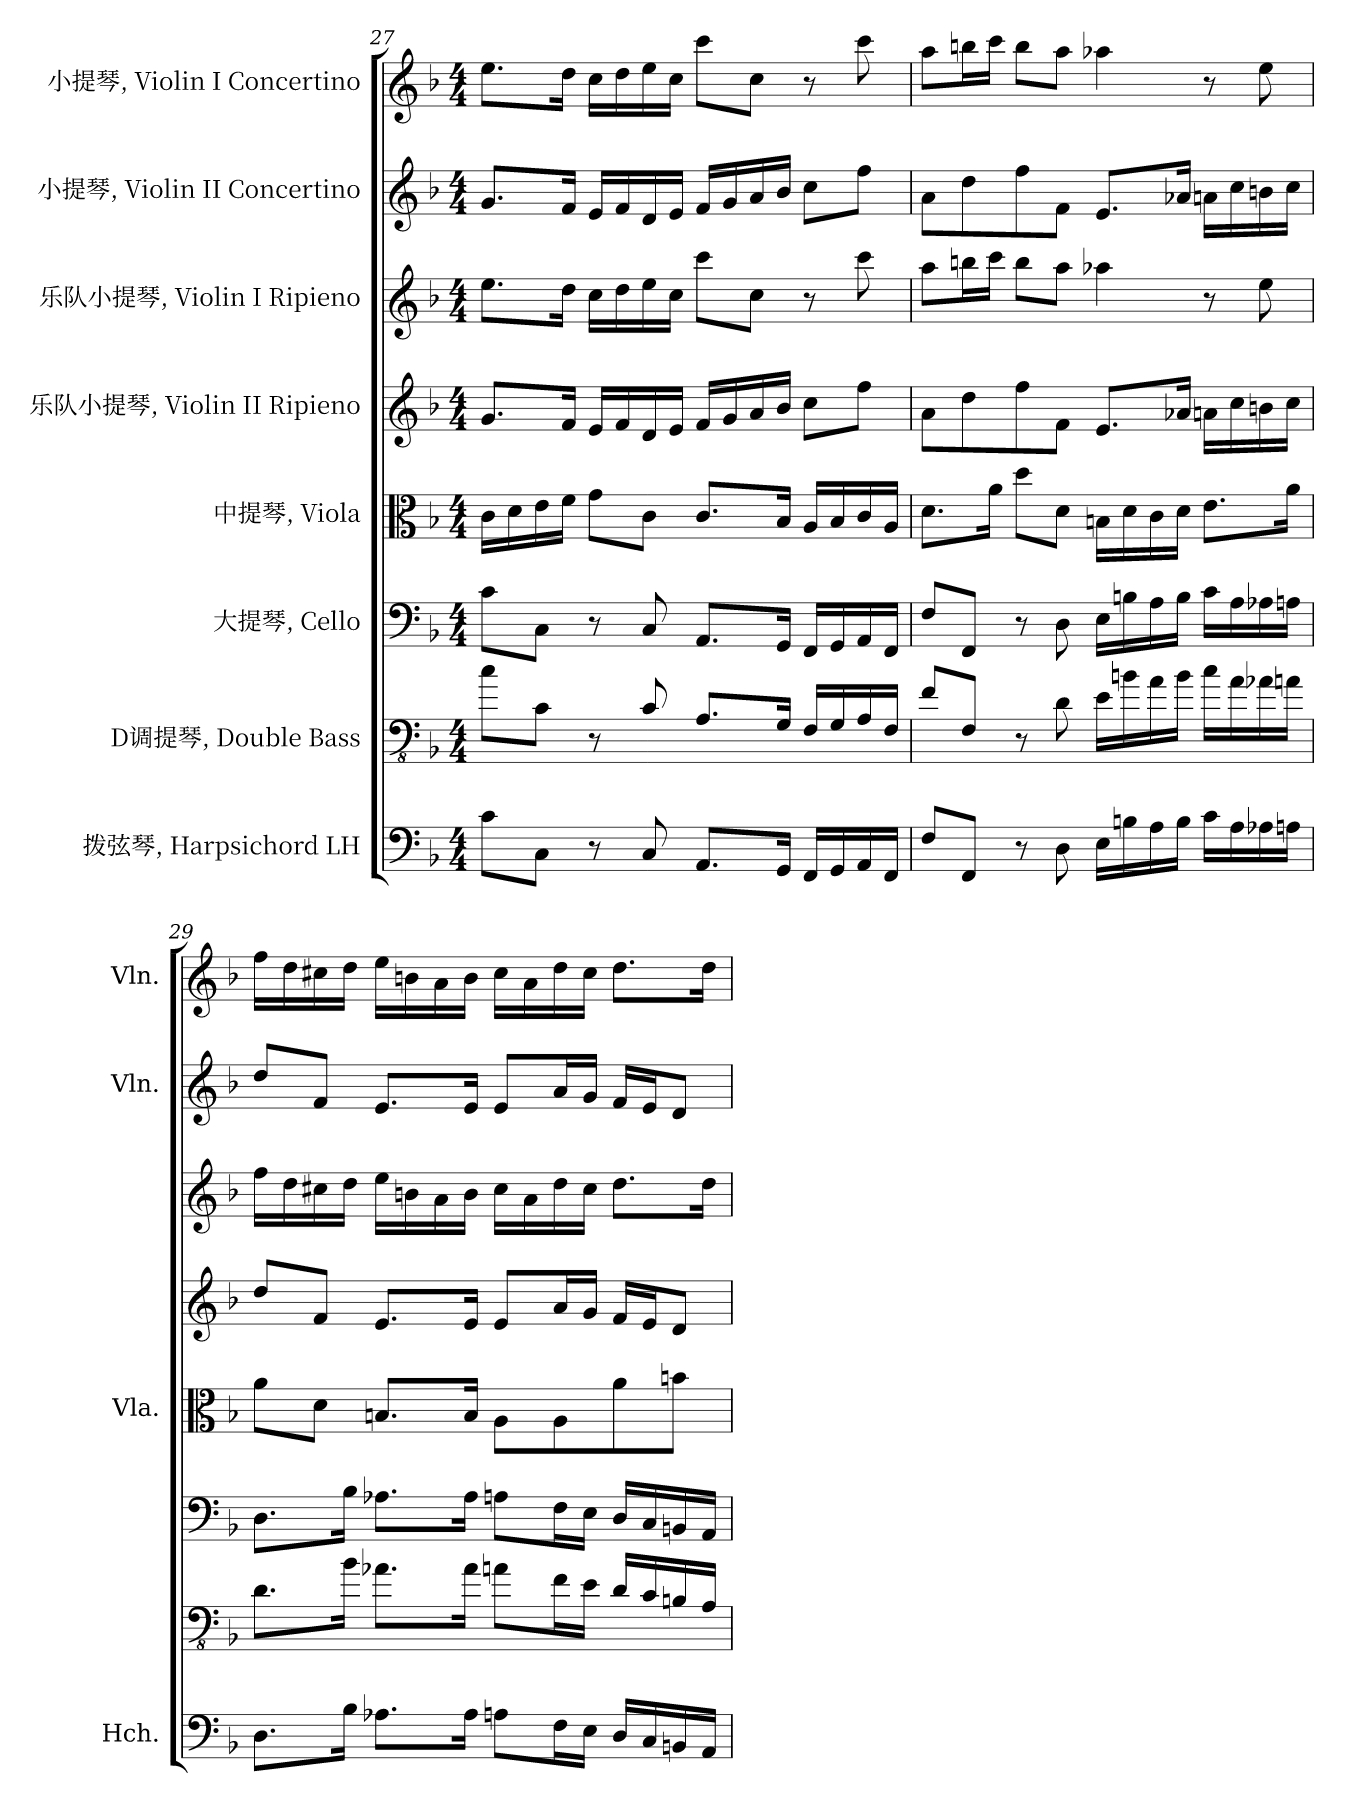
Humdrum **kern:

**kern	**kern	**kern	**kern	**kern	**kern	**kern	**kern
*part8	*part7	*part6	*part5	*part4	*part3	*part2	*part1
*staff8	*staff7	*staff6	*staff5	*staff4	*staff3	*staff2	*staff1
*I"拨弦琴, Harpsichord LH	*I"D调提琴, Double Bass	*I"大提琴, Cello	*I"中提琴, Viola	*I"乐队小提琴, Violin II Ripieno	*I"乐队小提琴, Violin I Ripieno	*I"小提琴, Violin II Concertino	*I"小提琴, Violin I Concertino
*I'Hch.	*	*	*I'Vla.	*	*	*I'Vln.	*I'Vln.
*clefF4	*clefFv4	*clefF4	*clefC3	*clefG2	*clefG2	*clefG2	*clefG2
*	*ITrd7c12	*	*	*	*	*	*
*k[b-]	*k[b-]	*k[b-]	*k[b-]	*k[b-]	*k[b-]	*k[b-]	*k[b-]
*M4/4	*M4/4	*M4/4	*M4/4	*M4/4	*M4/4	*M4/4	*M4/4
=27	=27	=27	=27	=27	=27	=27	=27
8c\L	8C\L	8c\L	16c\LL	8.g/L	8.ee\L	8.g/L	8.ee\L
.	.	.	16d\	.	.	.	.
8C\J	8CC\J	8C\J	16e\	.	.	.	.
.	.	.	16f\JJ	16f/Jk	16dd\Jk	16f/Jk	16dd\Jk
8r	8r	8r	8g\L	16e/LL	16cc\LL	16e/LL	16cc\LL
.	.	.	.	16f/	16dd\	16f/	16dd\
8C/	8CC/	8C/	8c\J	16d/	16ee\	16d/	16ee\
.	.	.	.	16e/JJ	16cc\JJ	16e/JJ	16cc\JJ
8.AA/L	8.AAA/L	8.AA/L	8.c/L	16f/LL	8ccc\L	16f/LL	8ccc\L
.	.	.	.	16g/	.	16g/	.
.	.	.	.	16a/	8cc\J	16a/	8cc\J
16GG/Jk	16GGG/Jk	16GG/Jk	16B-/Jk	16b-/JJ	.	16b-/JJ	.
16FF/LL	16FFF/LL	16FF/LL	16A/LL	8cc\L	8r	8cc\L	8r
16GG/	16GGG/	16GG/	16B-/	.	.	.	.
16AA/	16AAA/	16AA/	16c/	8ff\J	8ccc\	8ff\J	8ccc\
16FF/JJ	16FFF/JJ	16FF/JJ	16A/JJ	.	.	.	.
!!LO:PB:g=z
=28	=28	=28	=28	=28	=28	=28	=28
8F/L	8FF/L	8F/L	8.d\L	8a\L	8aa\L	8a\L	8aa\L
8FF/J	8FFF/J	8FF/J	.	8dd\	16bbn\L	8dd\	16bbn\L
.	.	.	16a\Jk	.	16ccc\JJ	.	16ccc\JJ
8r	8r	8r	8dd\L	8ff\	8bb\L	8ff\	8bb\L
8D\	8DD\	8D\	8d\J	8f\J	8aa\J	8f\J	8aa\J
16E\LL	16EE\LL	16E\LL	16Bn\LL	8.e/L	4aa-X\	8.e/L	4aa-X\
16Bn\	16BBn\	16Bn\	16d\	.	.	.	.
16A\	16AA\	16A\	16c\	.	.	.	.
16B\JJ	16BB\JJ	16B\JJ	16d\JJ	16a-X/Jk	.	16a-X/Jk	.
16c\LL	16C\LL	16c\LL	8.e\L	16an\LL	8r	16an\LL	8r
16A\	16AA\	16A\	.	16cc\	.	16cc\	.
16A-X\	16AA-X\	16A-X\	.	16bn\	8ee\	16bn\	8ee\
16An\JJ	16AAn\JJ	16An\JJ	16a\Jk	16cc\JJ	.	16cc\JJ	.
=29	=29	=29	=29	=29	=29	=29	=29
8.D\L	8.DD\L	8.D\L	8a\L	8dd/L	16ff\LL	8dd/L	16ff\LL
.	.	.	.	.	16dd\	.	16dd\
.	.	.	8d\J	8f/J	16cc#X\	8f/J	16cc#X\
16B-\Jk	16BB-\Jk	16B-\Jk	.	.	16dd\JJ	.	16dd\JJ
8.A-X\L	8.AA-X\L	8.A-X\L	8.Bn/L	8.e/L	16ee\LL	8.e/L	16ee\LL
.	.	.	.	.	16bn\	.	16bn\
.	.	.	.	.	16a\	.	16a\
16A-\Jk	16AA-\Jk	16A-\Jk	16B/Jk	16e/Jk	16b\JJ	16e/Jk	16b\JJ
8An\L	8AAn\L	8An\L	8A\L	8e/L	16cc#\LL	8e/L	16cc#\LL
.	.	.	.	.	16a\	.	16a\
16F\L	16FF\L	16F\L	8A\	16a/L	16dd\	16a/L	16dd\
16E\JJ	16EE\JJ	16E\JJ	.	16g/JJ	16cc#\JJ	16g/JJ	16cc#\JJ
16D/LL	16DD/LL	16D/LL	8a\	16f/LL	8.dd\L	16f/LL	8.dd\L
16C/	16CC/	16C/	.	16e/J	.	16e/J	.
16BBn/	16BBBn/	16BBn/	8bn\J	8d/J	.	8d/J	.
16AA/JJ	16AAA/JJ	16AA/JJ	.	.	16dd\Jk	.	16dd\Jk
=	=	=	=	=	=	=	=
*-	*-	*-	*-	*-	*-	*-	*-
